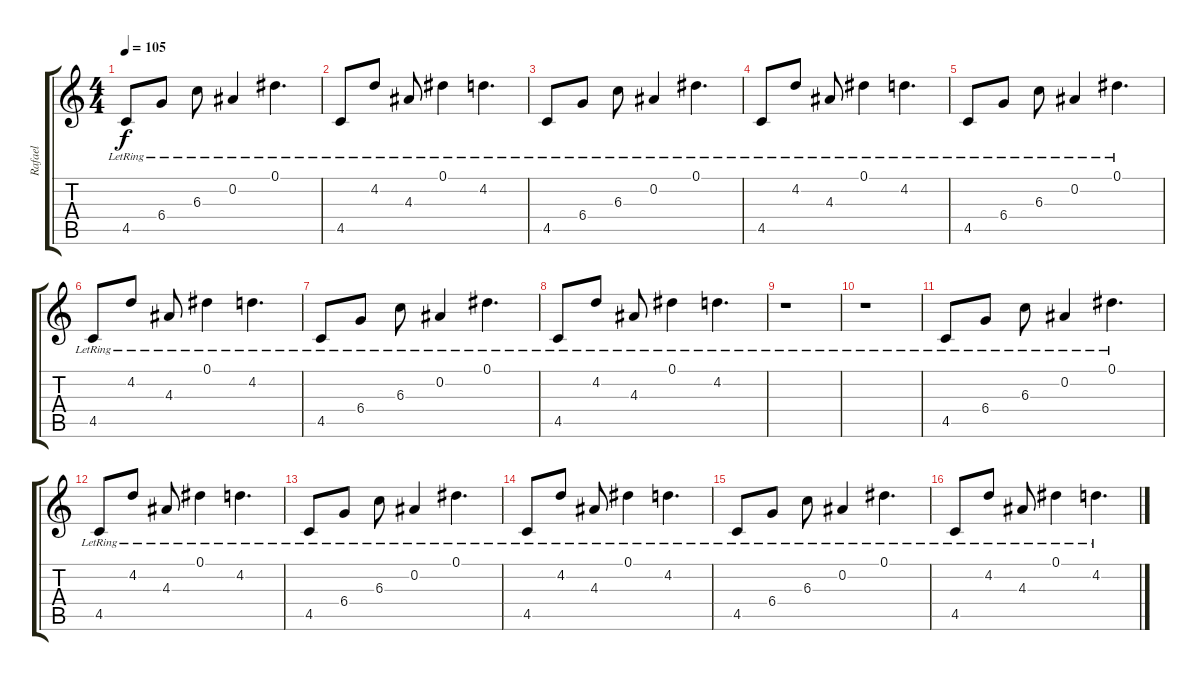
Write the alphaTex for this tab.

\track ("Rafael" "Rafael") {instrument distortionguitar}
\staff {score tabs}
\tuning (Eb4 Bb3 Gb3 Db3 Ab2 Eb2) {hide}
\ts (4 4)
\tempo 105
\clef g2
\ks c
4.5{lr}.8{dy f} 6.4{lr}.8 6.3{lr}.8 0.2{lr}.4 0.1{lr}.4{d} |
4.5{lr}.8 4.2{lr}.8 4.3{lr}.8 0.1{lr}.4 4.2{lr}.4{d} |
4.5{lr}.8 6.4{lr}.8 6.3{lr}.8 0.2{lr}.4 0.1{lr}.4{d} |
4.5{lr}.8 4.2{lr}.8 4.3{lr}.8 0.1{lr}.4 4.2{lr}.4{d} |
4.5{lr}.8 6.4{lr}.8 6.3{lr}.8 0.2{lr}.4 0.1{lr}.4{d} |
4.5{lr}.8 4.2{lr}.8 4.3{lr}.8 0.1{lr}.4 4.2{lr}.4{d} |
4.5{lr}.8 6.4{lr}.8 6.3{lr}.8 0.2{lr}.4 0.1{lr}.4{d} |
4.5{lr}.8 4.2{lr}.8 4.3{lr}.8 0.1{lr}.4 4.2{lr}.4{d} |
r.1 |
r.1 |
4.5{lr}.8 6.4{lr}.8 6.3{lr}.8 0.2{lr}.4 0.1{lr}.4{d} |
4.5{lr}.8 4.2{lr}.8 4.3{lr}.8 0.1{lr}.4 4.2{lr}.4{d} |
4.5{lr}.8 6.4{lr}.8 6.3{lr}.8 0.2{lr}.4 0.1{lr}.4{d} |
4.5{lr}.8 4.2{lr}.8 4.3{lr}.8 0.1{lr}.4 4.2{lr}.4{d} |
4.5{lr}.8 6.4{lr}.8 6.3{lr}.8 0.2{lr}.4 0.1{lr}.4{d} |
4.5{lr}.8 4.2{lr}.8 4.3{lr}.8 0.1{lr}.4 4.2{lr}.4{d}
